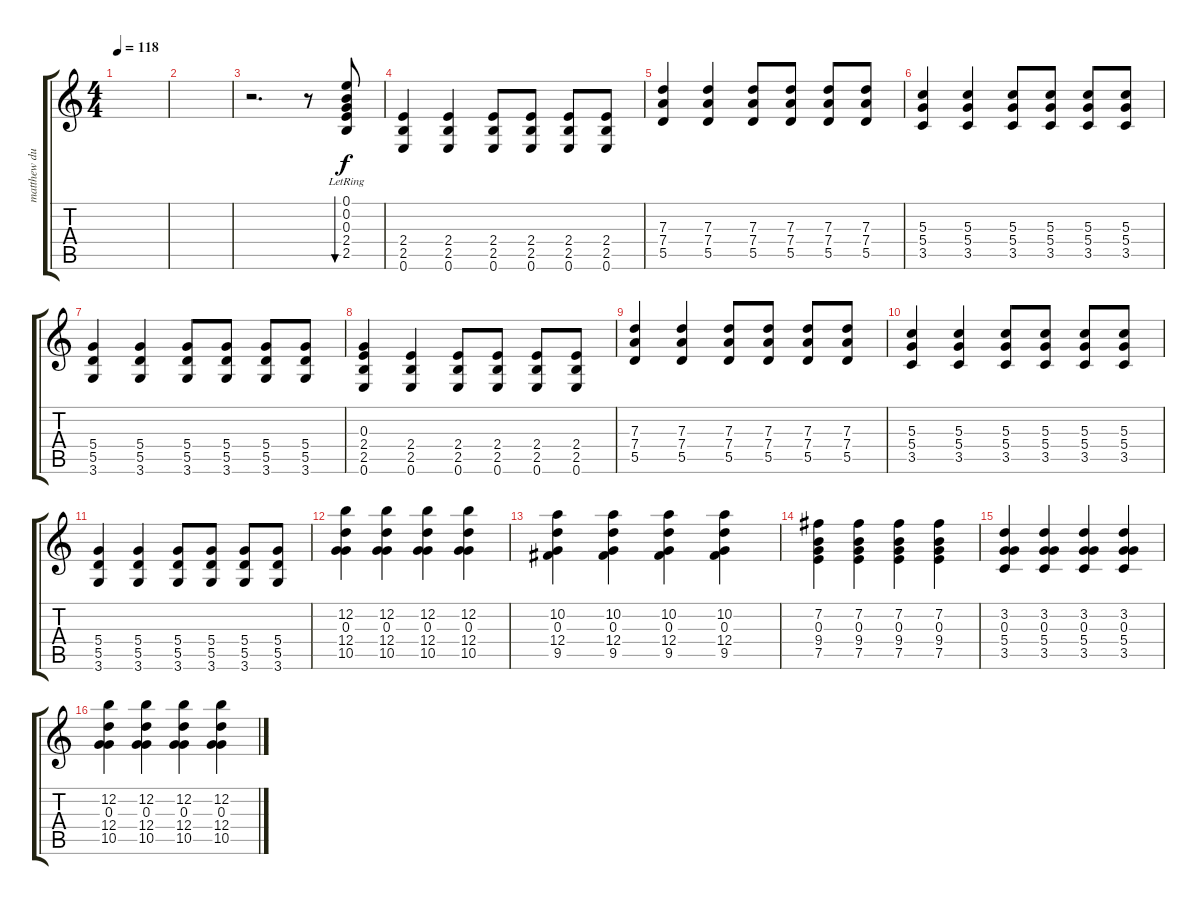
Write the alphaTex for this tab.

\track ("matthew dub" "matthew du") {instrument electricguitarjazz}
\staff {score tabs}
\tuning (E4 B3 G3 D3 A2 E2) {hide}
\ts (4 4)
\tempo 118
\clef g2
\ks c
|
|
r.2{d} r.8 (0.1{lr} 0.2{lr} 0.3{lr} 2.4 2.5).8{bu 240} |
(2.4 2.5 0.6).4 (2.4 2.5 0.6).4 (2.4 2.5 0.6).8 (2.4 2.5 0.6).8 (2.4 2.5 0.6).8 (2.4 2.5 0.6).8 |
(7.3 7.4 5.5).4 (7.3 7.4 5.5).4 (7.3 7.4 5.5).8 (7.3 7.4 5.5).8 (7.3 7.4 5.5).8 (7.3 7.4 5.5).8 |
(5.3 5.4 3.5).4 (5.3 5.4 3.5).4 (5.3 5.4 3.5).8 (5.3 5.4 3.5).8 (5.3 5.4 3.5).8 (5.3 5.4 3.5).8 |
(5.4 5.5 3.6).4 (5.4 5.5 3.6).4 (5.4 5.5 3.6).8 (5.4 5.5 3.6).8 (5.4 5.5 3.6).8 (5.4 5.5 3.6).8 |
(0.3 2.4 2.5 0.6).4 (2.4 2.5 0.6).4 (2.4 2.5 0.6).8 (2.4 2.5 0.6).8 (2.4 2.5 0.6).8 (2.4 2.5 0.6).8 |
(7.3 7.4 5.5).4 (7.3 7.4 5.5).4 (7.3 7.4 5.5).8 (7.3 7.4 5.5).8 (7.3 7.4 5.5).8 (7.3 7.4 5.5).8 |
(5.3 5.4 3.5).4 (5.3 5.4 3.5).4 (5.3 5.4 3.5).8 (5.3 5.4 3.5).8 (5.3 5.4 3.5).8 (5.3 5.4 3.5).8 |
(5.4 5.5 3.6).4 (5.4 5.5 3.6).4 (5.4 5.5 3.6).8 (5.4 5.5 3.6).8 (5.4 5.5 3.6).8 (5.4 5.5 3.6).8 |
(12.2 0.3 12.4 10.5).4 (12.2 0.3 12.4 10.5).4 (12.2 0.3 12.4 10.5).4 (12.2 0.3 12.4 10.5).4 |
(10.2 0.3 12.4 9.5).4 (10.2 0.3 12.4 9.5).4 (10.2 0.3 12.4 9.5).4 (10.2 0.3 12.4 9.5).4 |
(7.2 0.3 9.4 7.5).4 (7.2 0.3 9.4 7.5).4 (7.2 0.3 9.4 7.5).4 (7.2 0.3 9.4 7.5).4 |
(3.2 0.3 5.4 3.5).4 (3.2 0.3 5.4 3.5).4 (3.2 0.3 5.4 3.5).4 (3.2 0.3 5.4 3.5).4 |
(12.2 0.3 12.4 10.5).4 (12.2 0.3 12.4 10.5).4 (12.2 0.3 12.4 10.5).4 (12.2 0.3 12.4 10.5).4
